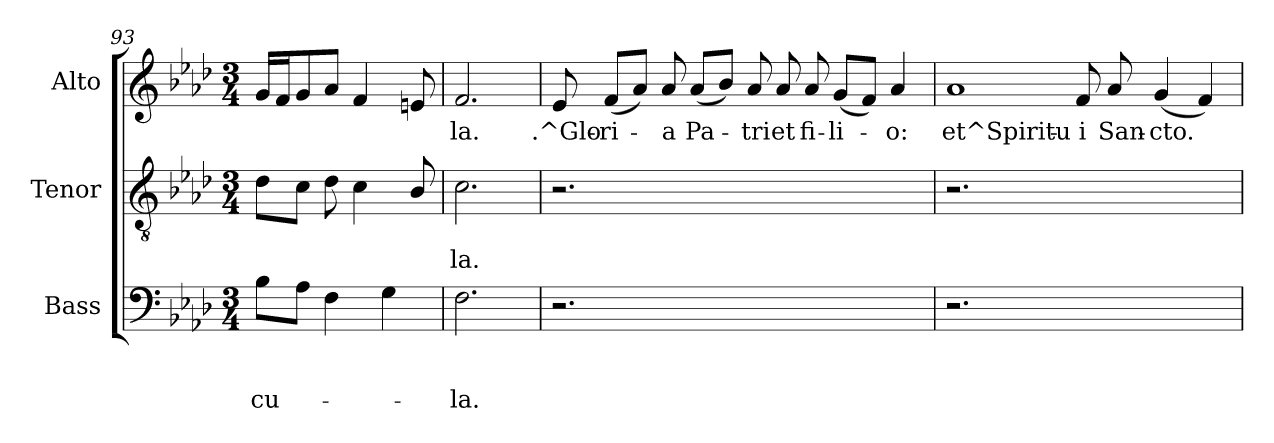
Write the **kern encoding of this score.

**kern	**text	**text	**text	**kern	**text	**text	**kern	**text
*part3	*part3	*part3	*part3	*part2	*part2	*part2	*part1	*part1
*staff3	*staff3	*staff3	*staff3	*staff2	*staff2	*staff2	*staff1	*staff1
*I"Bass	*	*	*	*I"Tenor	*	*	*I"Alto	*
*I'B.	*	*	*	*I'T.	*	*	*I'A.	*
*clefF4	*	*	*	*clefGv2	*	*	*clefG2	*
*ITrd-3c-5	*	*	*	*ITrd-3c-5	*	*	*ITrd2c3	*
*k[b-e-a-d-g-]	*	*	*	*k[b-e-a-d-g-]	*	*	*k[b-]	*
*D-:	*	*	*	*D-:	*	*	*F:	*
*M3/4	*	*	*	*M3/4	*	*	*M3/4	*
=93	=93	=93	=93	=93	=93	=93	=93	=93
!	!	!	!LO:LY:b	!	!	!	!	!
8e-\L	.	.	-cu-	8g-\L	.	.	16e/LL	.
.	.	.	.	.	.	.	16d/J	.
8d-\J	.	.	.	8f\J	.	.	8e/	.
4B-\	.	.	.	8g-\	.	.	8f/J	.
.	.	.	.	4f\	.	.	4d/	.
4c\	.	.	.	.	.	.	.	.
.	.	.	.	8e-/	.	.	8c#X/	.
=94	=94	=94	=94	=94	=94	=94	=94	=94
!	!	!	!LO:LY:b	!	!	!LO:LY:b	!	!LO:LY:b:rj
2.B-\	.	.	-la.	2.f\	.	-la.	2.d/	-la.
!!LO:PB:g=z
=95	=95	=95	=95	=95	=95	=95	=95	=95
!	!	!	!	!	!	!	!	!LO:LY:b:rj
2.r	.	.	.	2.r	.	.	8c/	.^Glo-
!	!	!	!	!	!	!	!	!LO:LY:b:rj
.	.	.	.	.	.	.	(<8d/L	-ri-
.	.	.	.	.	.	.	8f/J)	.
!	!	!	!	!	!	!	!	!LO:LY:b:rj
.	.	.	.	.	.	.	8f/	-a
!	!	!	!	!	!	!	!	!LO:LY:b:rj
.	.	.	.	.	.	.	(<8f/L	Pa-
.	.	.	.	.	.	.	8g/J)	.
!	!	!	!	!	!	!	!	!LO:LY:b:rj
2..ryy	.	.	.	2..ryy	.	.	8f/	-tri
!	!	!	!	!	!	!	!	!LO:LY:b:rj
.	.	.	.	.	.	.	8f/	et
!	!	!	!	!	!	!	!	!LO:LY:b:rj
.	.	.	.	.	.	.	8f/	fi-
!	!	!	!	!	!	!	!	!LO:LY:b:rj
.	.	.	.	.	.	.	(<8e/L	-li-
.	.	.	.	.	.	.	8d/J)	.
!	!	!	!	!	!	!	!	!LO:LY:b:rj
.	.	.	.	.	.	.	4f/	-o:
=96	=96	=96	=96	=96	=96	=96	=96	=96
!	!	!	!	!	!	!	!	!LO:LY:b:rj
2.r	.	.	.	2.r	.	.	1f	et^Spiritu-
1ryy	.	.	.	1ryy	.	.	.	.
!	!	!	!	!	!	!	!	!LO:LY:b:rj
.	.	.	.	.	.	.	8d/	-i
!	!	!	!	!	!	!	!	!LO:LY:b:rj
.	.	.	.	.	.	.	8f/	San-
!	!	!	!	!	!	!	!	!LO:LY:b:rj
.	.	.	.	.	.	.	(<4e/	-cto.
.	.	.	.	.	.	.	4d/)	.
=	=	=	=	=	=	=	=	=
*-	*-	*-	*-	*-	*-	*-	*-	*-
